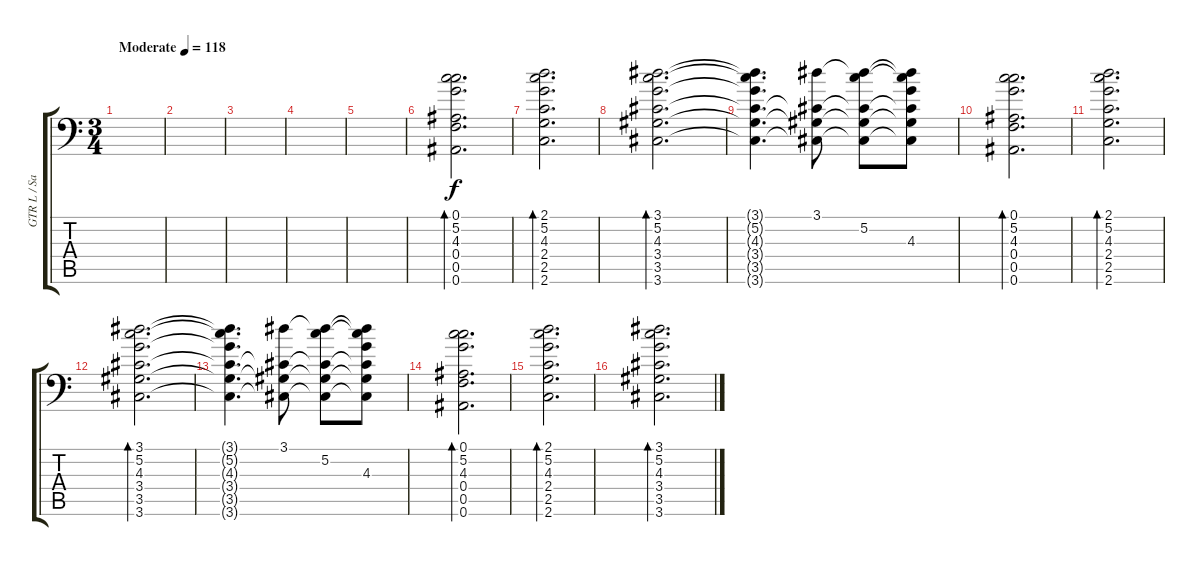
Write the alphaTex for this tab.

\track ("GTR L / Sanch" "GTR L / Sa") {instrument distortionguitar}
\staff {score tabs}
\tuning (C4 G3 Eb3 Bb2 F2 Bb1) {hide}
\ts (3 4)
\tempo (118 "Moderate")
\clef f4
\ks c
|
|
|
|
|
(0.1 5.2 4.3 0.4 0.5 0.6).2{d bd 240} |
(2.1 5.2 4.3 2.4 2.5 2.6).2{d bd 240} |
(3.1 5.2 4.3 3.4 3.5 3.6).2{d bd 240} |
(3.1{t} 5.2{t} 4.3{t} 3.4{t} 3.5{t} 3.6{t}).4{d} (3.1 3.4{t} 3.5{t} 3.6{t}).8 (3.1{t} 5.2 3.4{t} 3.5{t} 3.6{t}).8 (3.1{t} 5.2{t} 4.3 3.4{t} 3.5{t} 3.6{t}).8 |
(0.1 5.2 4.3 0.4 0.5 0.6).2{d bd 240} |
(2.1 5.2 4.3 2.4 2.5 2.6).2{d bd 240} |
(3.1 5.2 4.3 3.4 3.5 3.6).2{d bd 240} |
(3.1{t} 5.2{t} 4.3{t} 3.4{t} 3.5{t} 3.6{t}).4{d} (3.1 3.4{t} 3.5{t} 3.6{t}).8 (3.1{t} 5.2 3.4{t} 3.5{t} 3.6{t}).8 (3.1{t} 5.2{t} 4.3 3.4{t} 3.5{t} 3.6{t}).8 |
(0.1 5.2 4.3 0.4 0.5 0.6).2{d bd 240} |
(2.1 5.2 4.3 2.4 2.5 2.6).2{d bd 240} |
(3.1 5.2 4.3 3.4 3.5 3.6).2{d bd 240}
